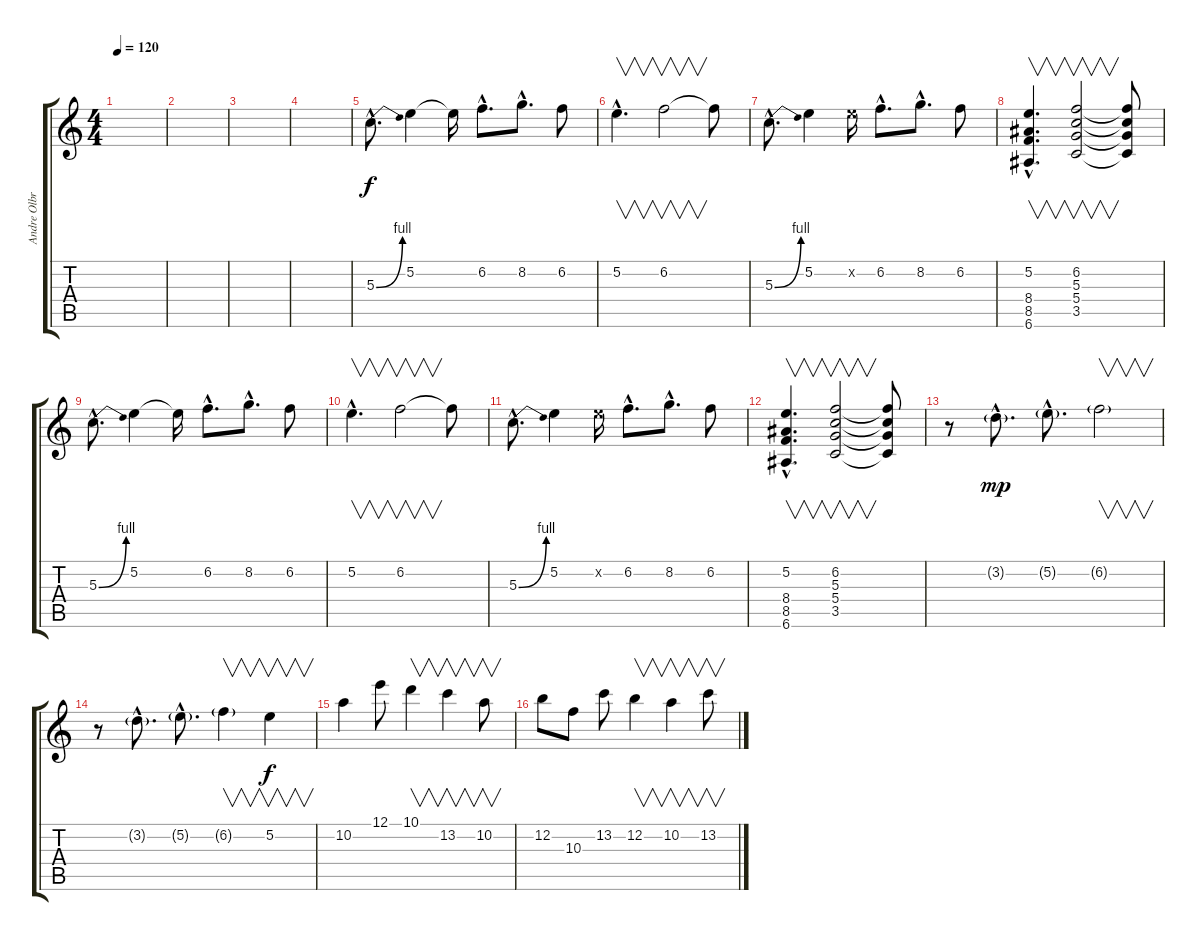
\track ("Andre Olbrich" "Andre Olbr") {instrument distortionguitar}
\staff {score tabs}
\tuning (E4 B3 G3 D3 A2 E2) {hide}
\ts (4 4)
\tempo 120
\clef g2
\ks c
|
|
|
|
5.3{be (bend 0 0 60 4) hac}.8{d} 5.2.4 5.2{t}.16 6.2{hac}.8{d} 8.2{hac}.8{d} 6.2.8 |
5.2{hac}.4{v d} 6.2.2{v} 6.2{t}.8 |
5.3{be (bend 0 0 60 4) hac}.8{d} 5.2.4 5.2{x}.16 6.2{hac}.8{d} 8.2{hac}.8{d} 6.2.8 |
(5.2{hac} 8.4{hac} 8.5{hac} 6.6{hac}).4{v d} (6.2 5.3 5.4 3.5).2{v} (6.2{t} 5.3{t} 5.4{t} 3.5{t}).8 |
5.3{be (bend 0 0 60 4) hac}.8{d} 5.2.4 5.2{t}.16 6.2{hac}.8{d} 8.2{hac}.8{d} 6.2.8 |
5.2{hac}.4{v d} 6.2.2{v} 6.2{t}.8 |
5.3{be (bend 0 0 60 4) hac}.8{d} 5.2.4 5.2{x}.16 6.2{hac}.8{d} 8.2{hac}.8{d} 6.2.8 |
(5.2{hac} 8.4{hac} 8.5{hac} 6.6{hac}).4{v d} (6.2 5.3 5.4 3.5).2{v} (6.2{t} 5.3{t} 5.4{t} 3.5{t}).8 |
r.8 3.2{g hac}.8{d dy mp} 5.2{g hac}.8{d} 6.2{g}.2{v} |
r.8 3.2{g hac}.8{d} 5.2{g hac}.8{d} 6.2{g}.4{v} 5.2.4{v dy f} |
10.2.4 12.1.8 10.1.4{v} 13.2.4{v} 10.2.8{v} |
12.2.8 10.3.8 13.2.8 12.2.4{v} 10.2.4{v} 13.2.8{v}
